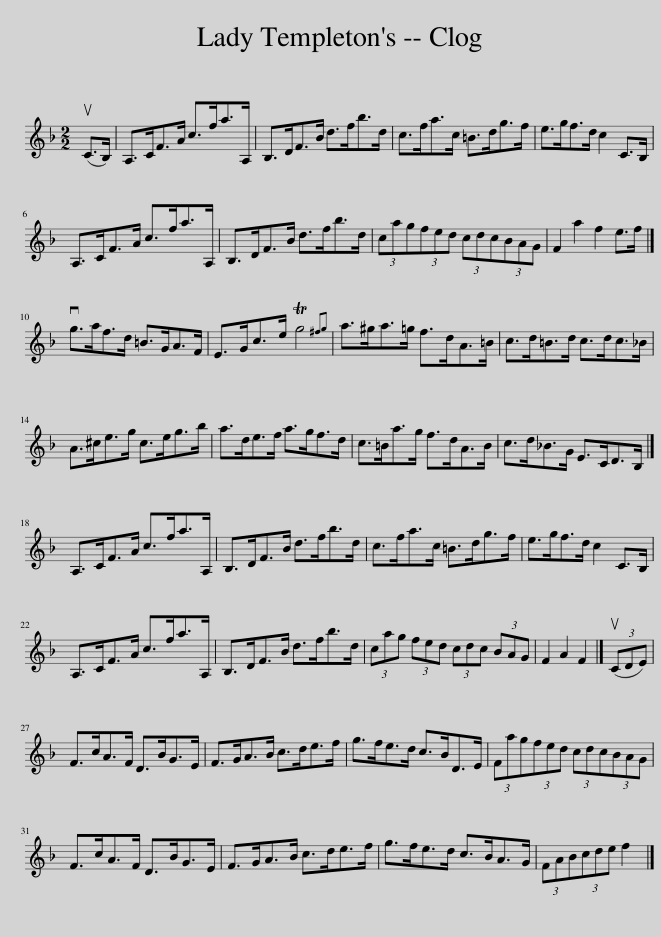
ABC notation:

X:1
L:1/8
M:2/2
I:linebreak $
K:F
V:1 treble
V:1
 (uC>B,) | A,>CF>A c>fa>A, | B,>DF>B d>fb>d | c>fa>c =B>dg>f | e>gf>d c2 C>B, |$ %5
 A,>CF>A c>fa>A, | B,>DF>B d>fb>d | (3cag(3fed (3cdc(3BAG | F2 a2 f2 e>f |]$ vg>af>d =B>GA>F | %10
 E>Gc>e Tg4{^fg} | a>^ga>=g f>dA>=B | c>d=B>d c>dc>_B |$ A>^ce>g c>eg>b | a>de>f a>gf>d | %15
 c>=Ba>g f>dA>B | c>d_B>G E>CD>B, |]$ A,>CF>A c>fa>A, | B,>DF>B d>fb>d | c>fa>c =B>dg>f | %20
 e>gf>d c2 C>B, |$ A,>CF>A c>fa>A, | B,>DF>B d>fb>d | (3cag (3fed (3cdc (3BAG | F2 A2 F2 |] %25
 (3(uCDE) |$ F>cA>F D>BG>E | F>GA>B c>de>f | g>fe>d c>BD>E | (3Fag(3fed (3cdc(3BAG |$ %30
 F>cA>F D>BG>E | F>GA>B c>de>f | g>fe>d c>BA>G | (3FAB(3cde f2 |] %34
